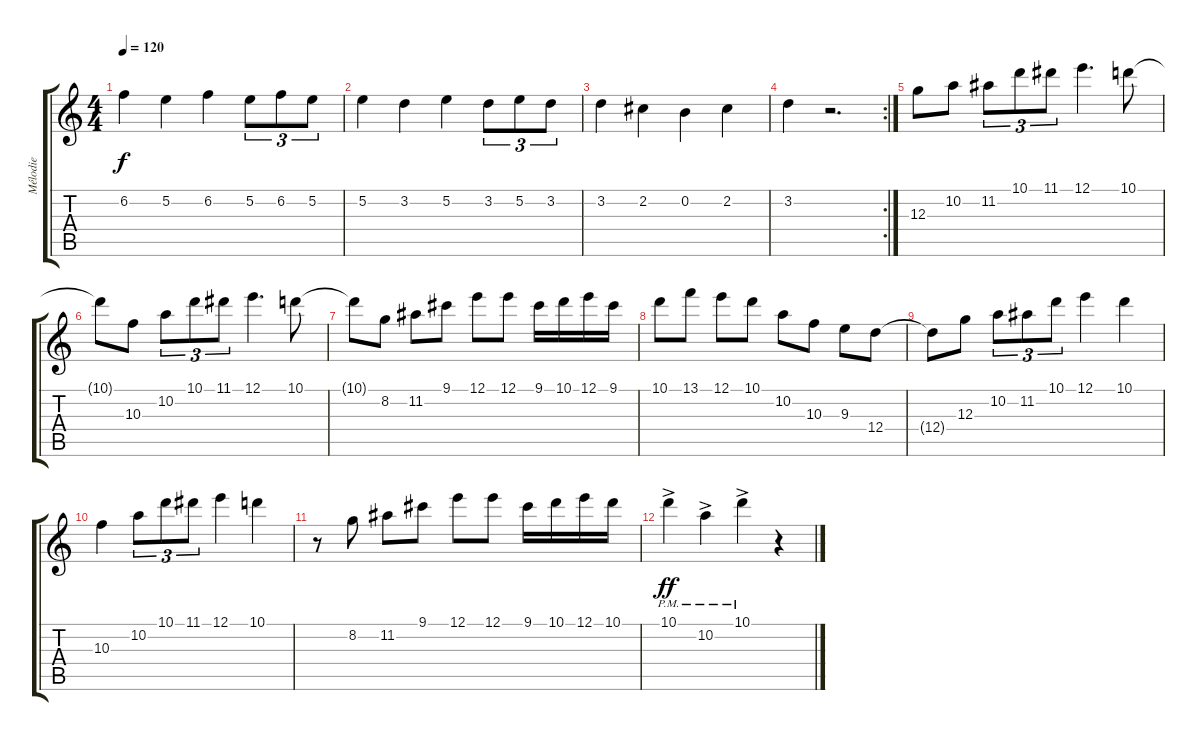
\track ("Mélodie" "Mélodie") {instrument acousticguitarsteel}
\staff {score tabs}
\tuning (E4 B3 G3 D3 A2 E2) {hide}
\ts (4 4)
\tempo 120
\clef g2
\ks c
6.2.4{dy f} 5.2.4 6.2.4 5.2.8{tu (3 2)} 6.2.8{tu (3 2)} 5.2.8{tu (3 2)} |
5.2.4 3.2.4 5.2.4 3.2.8{tu (3 2)} 5.2.8{tu (3 2)} 3.2.8{tu (3 2)} |
3.2.4 2.2.4 0.2.4 2.2.4 |
\rc 2
3.2.4 r.2{d} |
12.3.8 10.2.8 11.2.8{tu (3 2)} 10.1.8{tu (3 2)} 11.1.8{tu (3 2)} 12.1.4{d} 10.1.8 |
10.1{t}.8 10.3.8 10.2.8{tu (3 2)} 10.1.8{tu (3 2)} 11.1.8{tu (3 2)} 12.1.4{d} 10.1.8 |
10.1{t}.8 8.2.8 11.2.8 9.1.8 12.1.8 12.1.8 9.1.16 10.1.16 12.1.16 9.1.16 |
10.1.8 13.1.8 12.1.8 10.1.8 10.2.8 10.3.8 9.3.8 12.4.8 |
12.4{t}.8 12.3.8 10.2.8{tu (3 2)} 11.2.8{tu (3 2)} 10.1.8{tu (3 2)} 12.1.4 10.1.4 |
10.3.4 10.2.8{tu (3 2)} 10.1.8{tu (3 2)} 11.1.8{tu (3 2)} 12.1.4 10.1.4 |
r.8 8.2.8 11.2.8 9.1.8 12.1.8 12.1.8 9.1.16 10.1.16 12.1.16 10.1.16 |
10.1{ac pm}.4{dy ff} 10.2{ac pm}.4 10.1{ac pm}.4 r.4
